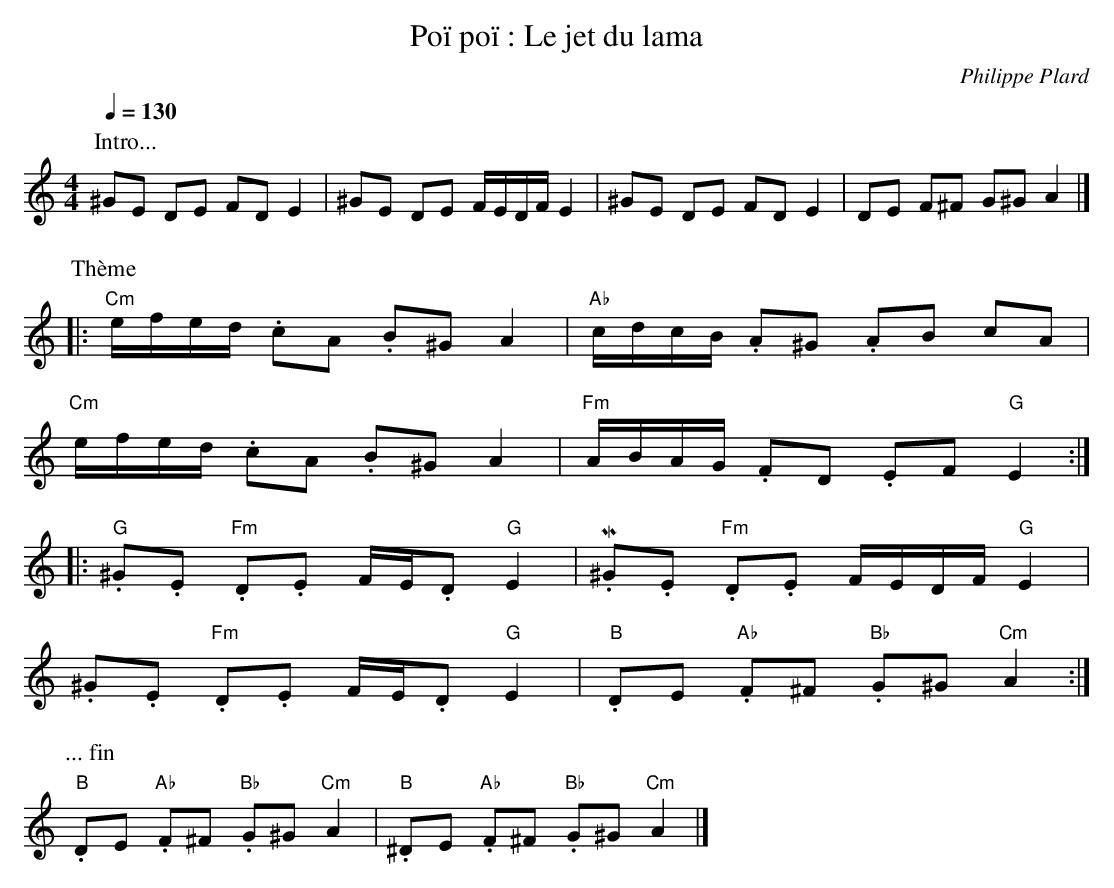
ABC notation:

X:1
T:Poï poï : Le jet du lama
C:Philippe Plard
M:4/4
L:1/8
Q:1/4=130
K:Am
P:Intro...
^GE DE FD E2 | ^GE DE F/2E/2D/2F/2 E2 | ^GE DE FD E2 | DE F^F G^G A2 |]
%%vskip 1
P:Thème
|: "Cm"e/f/e/d/ .cA .B^G A2 | "Ab"c/d/c/B/ .A^G .AB cA |
"Cm"e/f/e/d/ .cA .B^G A2 | "Fm"A/B/A/G/ .FD .EF "G"E2 ::
"G".^G.E "Fm".D.E F/E/.D "G"E2 | M.^G.E "Fm".D.E F/E/D/F/ "G"E2 |
.^G.E "Fm".D.E F/E/.D "G"E2 | "B".DE "Ab".F^F "Bb".G^G "Cm"A2 :|
%%vskip 1
P:... fin
"B".DE "Ab".F^F "Bb".G^G "Cm"A2 | "B".^DE "Ab".F^F "Bb".G^G "Cm"A2 |]
